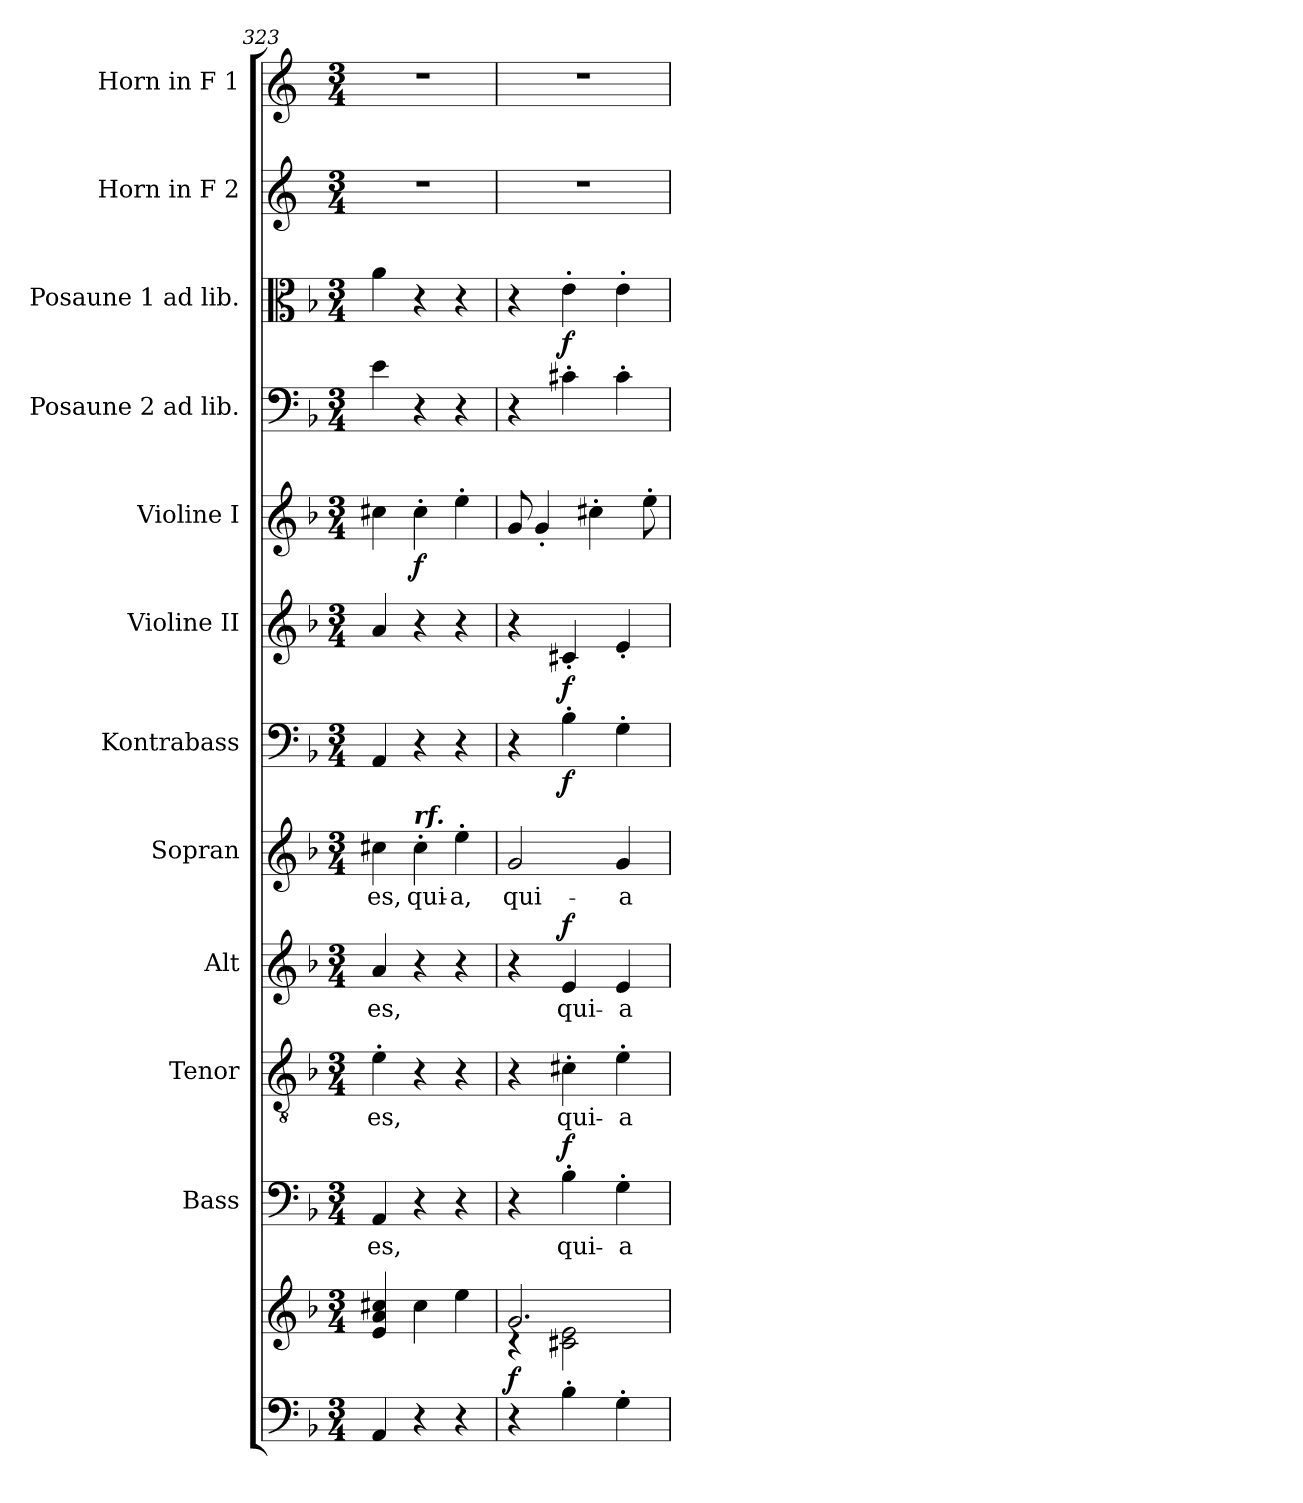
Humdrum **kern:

**kern	**kern	**dynam	**kern	**text	**dynam	**kern	**text	**kern	**text	**dynam	**kern	**text	**kern	**dynam	**kern	**dynam	**kern	**dynam	**kern	**kern	**dynam	**kern	**kern
*part12	*part12	*part12	*part11	*part11	*part11	*part10	*part10	*part9	*part9	*part9	*part8	*part8	*part7	*part7	*part6	*part6	*part5	*part5	*part4	*part3	*part3	*part2	*part1
*staff13	*staff12	*staff12/13	*staff11	*staff11	*staff11	*staff10	*staff10	*staff9	*staff9	*staff9	*staff8	*staff8	*staff7	*staff7	*staff6	*staff6	*staff5	*staff5	*staff4	*staff3	*staff3	*staff2	*staff1
*	*	*	*I"Bass	*	*	*I"Tenor	*	*I"Alt	*	*	*I"Sopran	*	*I"Kontrabass	*	*I"Violine II	*	*I"Violine I	*	*I"Posaune 2 ad lib.	*I"Posaune 1 ad lib.	*	*I"Horn in F 2	*I"Horn in F 1
*	*	*	*I'B.	*	*	*I'T.	*	*I'A.	*	*	*I'S.	*	*I'Kb.	*	*I'Vl. II	*	*I'Vl. I	*	*I'Pos. 2	*I'Pos. 1	*	*I'Hrn. F 2	*I'Hrn. F 1
*clefF4	*clefG2	*	*clefF4	*	*	*clefGv2	*	*clefG2	*	*	*clefG2	*	*clefF4	*	*clefG2	*	*clefG2	*	*clefF4	*clefC3	*	*clefG2	*clefG2
*	*	*	*	*	*	*	*	*	*	*	*	*	*ITrd7c12	*	*	*	*	*	*	*	*	*ITrd4c7	*ITrd4c7
*k[b-]	*k[b-]	*	*k[b-]	*	*	*k[b-]	*	*k[b-]	*	*	*k[b-]	*	*k[b-]	*	*k[b-]	*	*k[b-]	*	*k[b-]	*k[b-]	*	*k[b-]	*k[b-]
*F:	*F:	*	*F:	*	*	*F:	*	*F:	*	*	*F:	*	*F:	*	*F:	*	*F:	*	*F:	*F:	*	*F:	*F:
*M3/4	*M3/4	*	*M3/4	*	*	*M3/4	*	*M3/4	*	*	*M3/4	*	*M3/4	*	*M3/4	*	*M3/4	*	*M3/4	*M3/4	*	*M3/4	*M3/4
=323	=323	=323	=323	=323	=323	=323	=323	=323	=323	=323	=323	=323	=323	=323	=323	=323	=323	=323	=323	=323	=323	=323	=323
!	!	!	!	!LO:LY:b	!	!	!LO:LY:b	!	!LO:LY:b	!	!	!LO:LY:b	!	!	!	!	!	!	!	!	!	!	!
4AA/	4e/ 4a/ 4cc#X/	.	4AA/	es,	.	4e'>\	es,	4a/	es,	.	4cc#X\	es,	4AAA/	.	4a/	.	4cc#X\	.	4e\	4a\	.	2.r	2.r
!	!	!	!	!	!	!	!	!	!	!	!LO:TX:a:Bi:t=rf.	!	!	!	!	!	!	!	!	!	!	!	!
!	!	!	!	!	!	!	!	!	!	!	!	!LO:LY:b	!	!	!	!	!	!LO:DY:b	!	!	!	!	!
4r	4cc#\	.	4r	.	.	4r	.	4r	.	.	4cc#'>\	qui-	4r	.	4r	.	4cc#'>\	f	4r	4r	.	.	.
!	!	!	!	!	!	!	!	!	!	!	!	!LO:LY:b	!	!	!	!	!	!	!	!	!	!	!
4r	4ee\	.	4r	.	.	4r	.	4r	.	.	4ee'>\	-a,	4r	.	4r	.	4ee'>\	.	4r	4r	.	.	.
=324	=324	=324	=324	=324	=324	=324	=324	=324	=324	=324	=324	=324	=324	=324	=324	=324	=324	=324	=324	=324	=324	=324	=324
*	*^	*	*	*	*	*	*	*	*	*	*	*	*	*	*	*	*	*	*	*	*	*	*
!	!	!	!LO:DY:a=2	!	!	!	!	!	!	!	!	!	!LO:LY:b	!	!	!	!	!	!	!	!	!	!	!
4r	2.g/	4rB	f	4r	.	.	4r	.	4r	.	.	2g/	qui-	4r	.	4r	.	8g/	.	4r	4r	.	2.r	2.r
.	.	.	.	.	.	.	.	.	.	.	.	.	.	.	.	.	.	4g'</	.	.	.	.	.	.
!	!	!	!	!	!LO:LY:b	!LO:DY:a	!	!LO:LY:b	!	!LO:LY:b	!LO:DY:a	!	!	!	!LO:DY:b	!	!LO:DY:b	!	!	!	!	!LO:DY:b	!	!
4B-'>\	.	2c#X\ 2e\	.	4B-'>\	qui-	f	4c#X'>\	qui-	4e/	qui-	f	.	.	4BB-'>\	f	4c#X'</	f	.	.	4c#X'>\	4e'>\	f	.	.
.	.	.	.	.	.	.	.	.	.	.	.	.	.	.	.	.	.	4cc#X'>\	.	.	.	.	.	.
!	!	!	!	!	!LO:LY:b	!	!	!LO:LY:b	!	!LO:LY:b	!	!	!LO:LY:b	!	!	!	!	!	!	!	!	!	!	!
4G'>\	.	.	.	4G'>\	-a	.	4e'>\	-a	4e/	-a	.	4g/	-a	4GG'>\	.	4e'</	.	.	.	4c#'>\	4e'>\	.	.	.
.	.	.	.	.	.	.	.	.	.	.	.	.	.	.	.	.	.	8ee'>\	.	.	.	.	.	.
*	*v	*v	*	*	*	*	*	*	*	*	*	*	*	*	*	*	*	*	*	*	*	*	*	*
=	=	=	=	=	=	=	=	=	=	=	=	=	=	=	=	=	=	=	=	=	=	=	=
*-	*-	*-	*-	*-	*-	*-	*-	*-	*-	*-	*-	*-	*-	*-	*-	*-	*-	*-	*-	*-	*-	*-	*-
